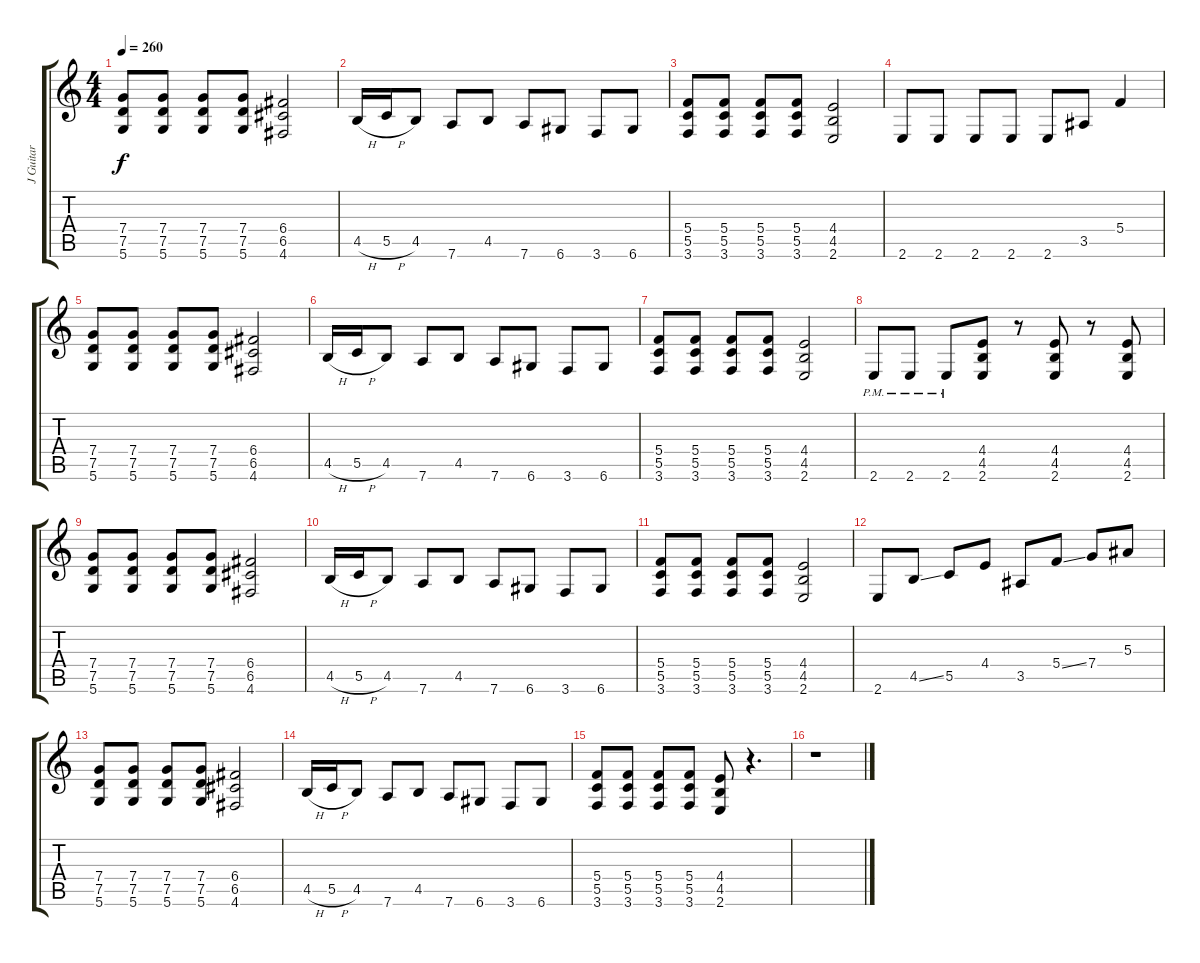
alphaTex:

\track ("J Guitar" "J Guitar") {instrument electricbasspick}
\staff {score tabs}
\tuning (D4 A3 F3 C3 G2 D2) {hide}
\ts (4 4)
\tempo 260
\clef g2
\ks c
(7.4 7.5 5.6).8{dy f} (7.4 7.5 5.6).8 (7.4 7.5 5.6).8 (7.4 7.5 5.6).8 (6.4 6.5 4.6).2 |
4.5{h}.16 5.5{h}.16 4.5.8 7.6.8 4.5.8 7.6.8 6.6.8 3.6.8 6.6.8 |
(5.4 5.5 3.6).8 (5.4 5.5 3.6).8 (5.4 5.5 3.6).8 (5.4 5.5 3.6).8 (4.4 4.5 2.6).2 |
2.6.8 2.6.8 2.6.8 2.6.8 2.6.8 3.5.8 5.4.4 |
(7.4 7.5 5.6).8 (7.4 7.5 5.6).8 (7.4 7.5 5.6).8 (7.4 7.5 5.6).8 (6.4 6.5 4.6).2 |
4.5{h}.16 5.5{h}.16 4.5.8 7.6.8 4.5.8 7.6.8 6.6.8 3.6.8 6.6.8 |
(5.4 5.5 3.6).8 (5.4 5.5 3.6).8 (5.4 5.5 3.6).8 (5.4 5.5 3.6).8 (4.4 4.5 2.6).2 |
2.6{pm}.8 2.6{pm}.8 2.6{pm}.8 (4.4 4.5 2.6).8 r.8 (4.4 4.5 2.6).8 r.8 (4.4 4.5 2.6).8 |
(7.4 7.5 5.6).8 (7.4 7.5 5.6).8 (7.4 7.5 5.6).8 (7.4 7.5 5.6).8 (6.4 6.5 4.6).2 |
4.5{h}.16 5.5{h}.16 4.5.8 7.6.8 4.5.8 7.6.8 6.6.8 3.6.8 6.6.8 |
(5.4 5.5 3.6).8 (5.4 5.5 3.6).8 (5.4 5.5 3.6).8 (5.4 5.5 3.6).8 (4.4 4.5 2.6).2 |
2.6.8 4.5{ss}.8 5.5.8 4.4.8 3.5.8 5.4{ss}.8 7.4.8 5.3.8 |
(7.4 7.5 5.6).8 (7.4 7.5 5.6).8 (7.4 7.5 5.6).8 (7.4 7.5 5.6).8 (6.4 6.5 4.6).2 |
4.5{h}.16 5.5{h}.16 4.5.8 7.6.8 4.5.8 7.6.8 6.6.8 3.6.8 6.6.8 |
(5.4 5.5 3.6).8 (5.4 5.5 3.6).8 (5.4 5.5 3.6).8 (5.4 5.5 3.6).8 (4.4 4.5 2.6).8 r.4{d} |
r.1
